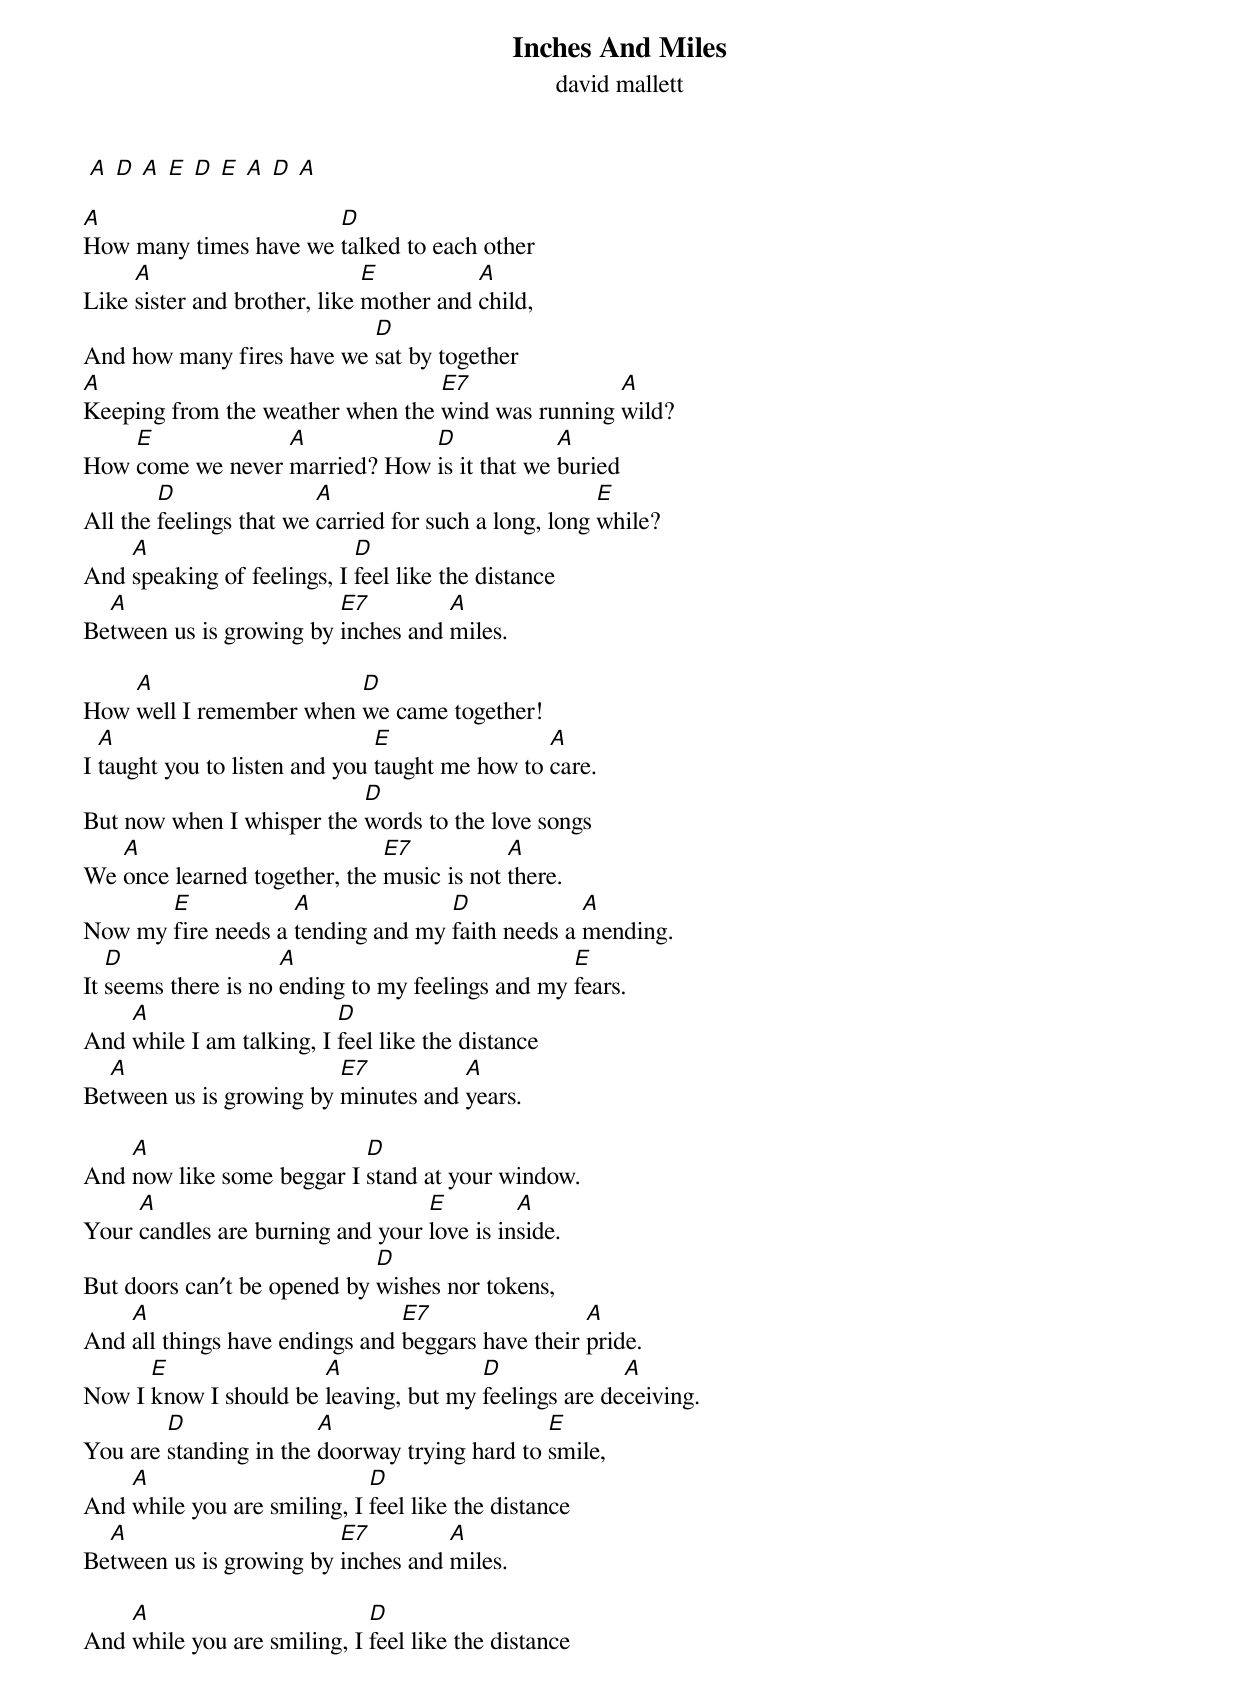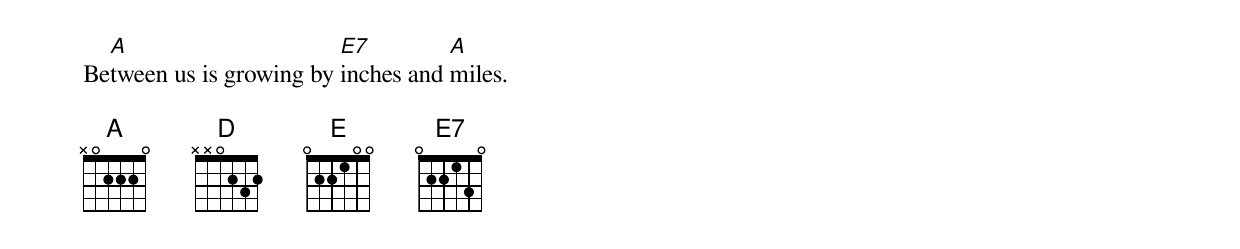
{title: Inches And Miles}
{subtitle: david mallett}
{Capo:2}
 [A] [D] [A] [E] [D] [E] [A] [D] [A]

[A]How many times have we [D]talked to each other
Like [A]sister and brother, like [E]mother and [A]child,
And how many fires have we [D]sat by together
[A]Keeping from the weather when the [E7]wind was running [A]wild?
How [E]come we never [A]married? How [D]is it that we [A]buried
All the [D]feelings that we [A]carried for such a long, long [E]while?
And [A]speaking of feelings, I [D]feel like the distance
Be[A]tween us is growing by [E7]inches and [A]miles.

How [A]well I remember when [D]we came together!
I [A]taught you to listen and you [E]taught me how to [A]care.
But now when I whisper the [D]words to the love songs
We [A]once learned together, the [E7]music is not [A]there.
Now my [E]fire needs a [A]tending and my [D]faith needs a [A]mending.
It [D]seems there is no [A]ending to my feelings and my [E]fears.
And [A]while I am talking, I [D]feel like the distance
Be[A]tween us is growing by [E7]minutes and [A]years.

And [A]now like some beggar I [D]stand at your window.
Your [A]candles are burning and your [E]love is in[A]side.
But doors can′t be opened by [D]wishes nor tokens,
And [A]all things have endings and [E7]beggars have their [A]pride.
Now I [E]know I should be [A]leaving, but my [D]feelings are de[A]ceiving.
You are [D]standing in the [A]doorway trying hard to [E]smile,
And [A]while you are smiling, I [D]feel like the distance
Be[A]tween us is growing by [E7]inches and [A]miles.

And [A]while you are smiling, I [D]feel like the distance
Be[A]tween us is growing by [E7]inches and [A]miles.

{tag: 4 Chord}
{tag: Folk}
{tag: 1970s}
